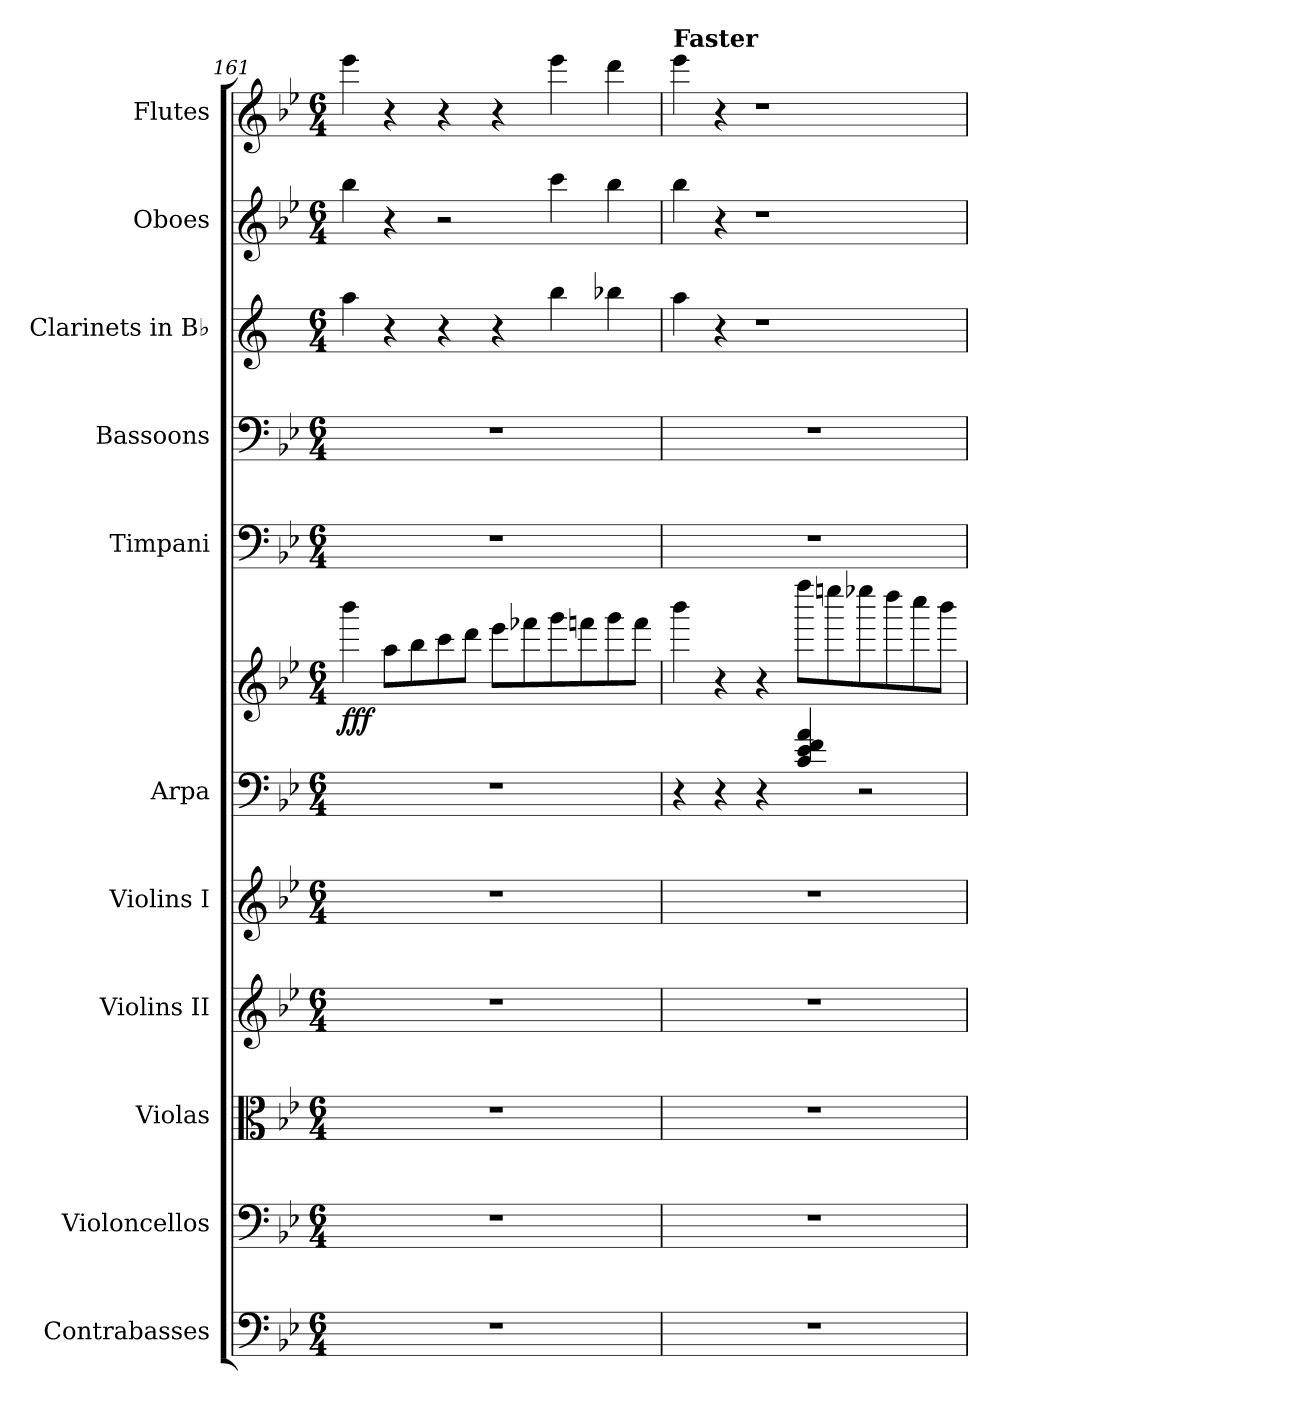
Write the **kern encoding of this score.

**kern	**kern	**kern	**kern	**kern	**kern	**kern	**dynam	**kern	**kern	**kern	**kern	**kern
*part11	*part10	*part9	*part8	*part7	*part6	*part6	*part6	*part5	*part4	*part3	*part2	*part1
*staff12	*staff11	*staff10	*staff9	*staff8	*staff7	*staff6	*staff6/7	*staff5	*staff4	*staff3	*staff2	*staff1
*I"Contrabasses	*I"Violoncellos	*I"Violas	*I"Violins II	*I"Violins I	*I"Arpa	*	*	*I"Timpani	*I"Bassoons	*I"Clarinets in B♭	*I"Oboes	*I"Flutes
*I'Cb.	*I'Vc.	*I'Vla.	*I'Vln. II	*I'Vln. I	*I'Arp.	*	*	*I'Timp.	*I'Bsn.	*	*I'Ob.	*I'Fl.
!!LO:PB:g=z
*clefF4	*clefF4	*clefC3	*clefG2	*clefG2	*clefF4	*clefG2	*	*clefF4	*clefF4	*clefG2	*clefG2	*clefG2
*ITrd7c12	*	*	*	*	*	*	*	*	*	*ITrd1c2	*	*
*k[b-e-]	*k[b-e-]	*k[b-e-]	*k[b-e-]	*k[b-e-]	*k[b-e-]	*k[b-e-]	*	*k[b-e-]	*k[b-e-]	*k[b-e-]	*k[b-e-]	*k[b-e-]
*M6/4	*M6/4	*M6/4	*M6/4	*M6/4	*M6/4	*M6/4	*	*M6/4	*M6/4	*M6/4	*M6/4	*M6/4
=161	=161	=161	=161	=161	=161	=161	=161	=161	=161	=161	=161	=161
!	!	!	!	!	!	!	!LO:DY:b	!	!	!	!	!
1.r	1.r	1.r	1.r	1.r	1.r	4bbb-\	fff	1.r	1.r	4gg\	4bb-\	4eee-\
.	.	.	.	.	.	8aa\L	.	.	.	4r	4r	4r
.	.	.	.	.	.	8bb-\	.	.	.	.	.	.
.	.	.	.	.	.	8ccc\	.	.	.	4r	2r	4r
.	.	.	.	.	.	8ddd\J	.	.	.	.	.	.
.	.	.	.	.	.	8eee-\L	.	.	.	4r	.	4r
.	.	.	.	.	.	8fff-X\	.	.	.	.	.	.
.	.	.	.	.	.	8ggg\	.	.	.	4aa\	4ccc\	4eee-\
.	.	.	.	.	.	8fffn\	.	.	.	.	.	.
.	.	.	.	.	.	8ggg\	.	.	.	4aa-X\	4bb-\	4ddd\
.	.	.	.	.	.	8fff\J	.	.	.	.	.	.
=162	=162	=162	=162	=162	=162	=162	=162	=162	=162	=162	=162	=162
!	!	!	!	!	!	!	!	!	!	!	!	!LO:TX:a:B:t=Faster
1.r	1.r	1.r	1.r	1.r	4r	4bbb-\	.	1.r	1.r	4gg\	4bb-\	4eee-\
.	.	.	.	.	4r	4r	.	.	.	4r	4r	4r
.	.	.	.	.	4r	4r	.	.	.	1r	1r	1r
.	.	.	.	.	4c/ 4e-/ 4f/ 4a/	8ffff\L	.	.	.	.	.	.
.	.	.	.	.	.	8eeeen\	.	.	.	.	.	.
.	.	.	.	.	2r	8eeee-X\	.	.	.	.	.	.
.	.	.	.	.	.	8dddd\	.	.	.	.	.	.
.	.	.	.	.	.	8cccc\	.	.	.	.	.	.
.	.	.	.	.	.	8bbb-\J	.	.	.	.	.	.
=	=	=	=	=	=	=	=	=	=	=	=	=
*-	*-	*-	*-	*-	*-	*-	*-	*-	*-	*-	*-	*-
